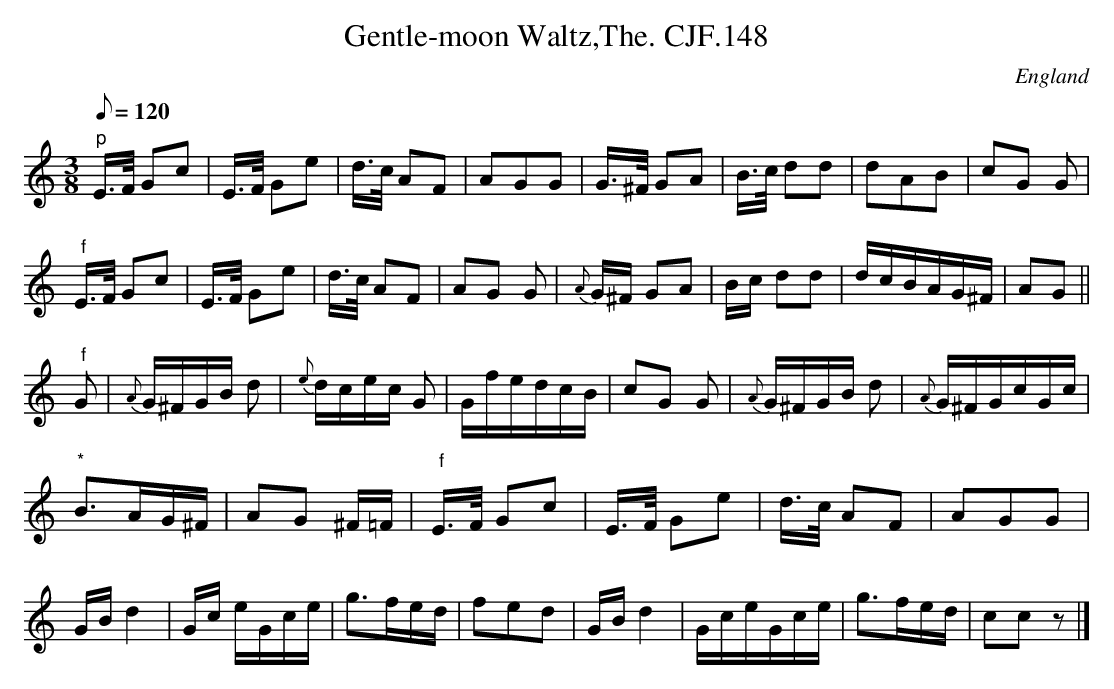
X:1
T:Gentle-moon Waltz,The. CJF.148
L:1/16
M:3/8
O:England
Q:1/8=120
K:C
"p"E>F G2c2|E>F G2e2|d>c A2F2|A2G2G2|\
G>^F G2A2|B>c d2d2|d2A2B2|c2G2 G2|!
" f"E>F G2c2|E>F G2e2|d>c A2F2|A2G2 G2|\
{A}G^F G2A2|Bc d2d2|dcBAG^F|A2G2||!
" f"G2|{A}G^FGB d2|{e}dcec G2|GfedcB|\
c2G2 G2|{A}G^FGB d2|{A}G^FGcGc|!
"*"B3AG^F|A2G2 ^F=F|" f"E>F G2c2|\
E>F G2e2|d>c A2F2|A2G2G2|!
GBd4|Gc eGce|g3fed|f2e2d2|
GBd4|GceGce|g3fed|c2c2z2|]
